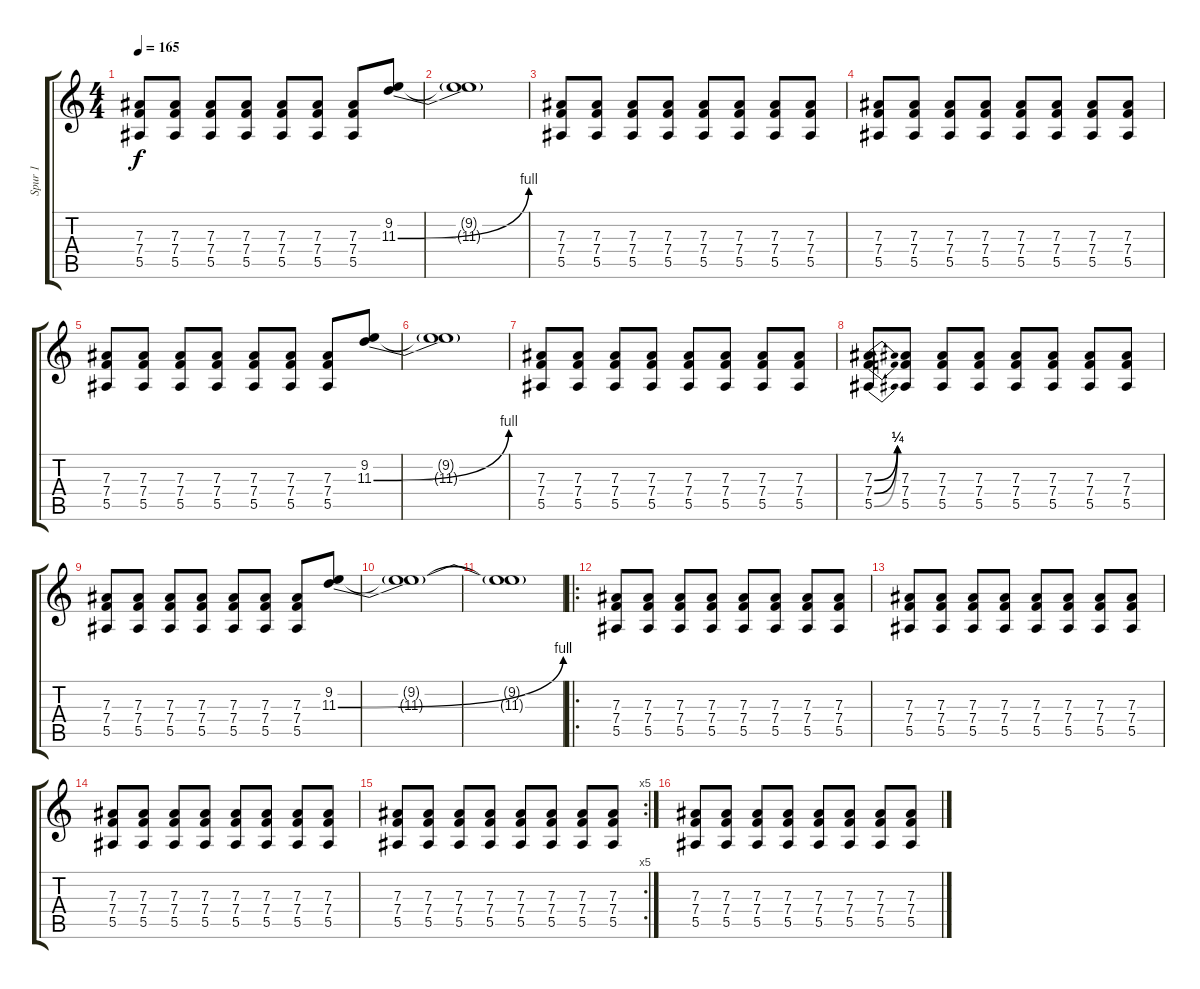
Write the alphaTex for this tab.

\track ("Spur 1" "Spur 1") {instrument distortionguitar}
\staff {score tabs}
\tuning (C4 G3 Eb3 Bb2 F2 C2) {hide}
\ts (4 4)
\tempo 165
\clef g2
\ks c
(7.3 7.4 5.5).8{dy f} (7.3 7.4 5.5).8 (7.3 7.4 5.5).8 (7.3 7.4 5.5).8 (7.3 7.4 5.5).8 (7.3 7.4 5.5).8 (7.3 7.4 5.5).8 (9.2 11.3{be (bend 0 0 60 4)}).8 |
(9.2{t} 11.3{t}).1 |
(7.3 7.4 5.5).8 (7.3 7.4 5.5).8 (7.3 7.4 5.5).8 (7.3 7.4 5.5).8 (7.3 7.4 5.5).8 (7.3 7.4 5.5).8 (7.3 7.4 5.5).8 (7.3 7.4 5.5).8 |
(7.3 7.4 5.5).8 (7.3 7.4 5.5).8 (7.3 7.4 5.5).8 (7.3 7.4 5.5).8 (7.3 7.4 5.5).8 (7.3 7.4 5.5).8 (7.3 7.4 5.5).8 (7.3 7.4 5.5).8 |
(7.3 7.4 5.5).8 (7.3 7.4 5.5).8 (7.3 7.4 5.5).8 (7.3 7.4 5.5).8 (7.3 7.4 5.5).8 (7.3 7.4 5.5).8 (7.3 7.4 5.5).8 (9.2 11.3{be (bend 0 0 60 4)}).8 |
(9.2{t} 11.3{t}).1 |
(7.3 7.4 5.5).8 (7.3 7.4 5.5).8 (7.3 7.4 5.5).8 (7.3 7.4 5.5).8 (7.3 7.4 5.5).8 (7.3 7.4 5.5).8 (7.3 7.4 5.5).8 (7.3 7.4 5.5).8 |
(7.3{be (bend 0 0 60 1)} 7.4{be (bend 0 0 60 1)} 5.5{be (bend 0 0 60 1)}).8 (7.3 7.4 5.5).8 (7.3 7.4 5.5).8 (7.3 7.4 5.5).8 (7.3 7.4 5.5).8 (7.3 7.4 5.5).8 (7.3 7.4 5.5).8 (7.3 7.4 5.5).8 |
(7.3 7.4 5.5).8 (7.3 7.4 5.5).8 (7.3 7.4 5.5).8 (7.3 7.4 5.5).8 (7.3 7.4 5.5).8 (7.3 7.4 5.5).8 (7.3 7.4 5.5).8 (9.2 11.3{be (bend 0 0 60 4)}).8 |
(9.2{t} 11.3{t}).1 |
(9.2{t} 11.3{t}).1 |
\ro
(7.3 7.4 5.5).8 (7.3 7.4 5.5).8 (7.3 7.4 5.5).8 (7.3 7.4 5.5).8 (7.3 7.4 5.5).8 (7.3 7.4 5.5).8 (7.3 7.4 5.5).8 (7.3 7.4 5.5).8 |
(7.3 7.4 5.5).8 (7.3 7.4 5.5).8 (7.3 7.4 5.5).8 (7.3 7.4 5.5).8 (7.3 7.4 5.5).8 (7.3 7.4 5.5).8 (7.3 7.4 5.5).8 (7.3 7.4 5.5).8 |
(7.3 7.4 5.5).8 (7.3 7.4 5.5).8 (7.3 7.4 5.5).8 (7.3 7.4 5.5).8 (7.3 7.4 5.5).8 (7.3 7.4 5.5).8 (7.3 7.4 5.5).8 (7.3 7.4 5.5).8 |
\rc 5
(7.3 7.4 5.5).8 (7.3 7.4 5.5).8 (7.3 7.4 5.5).8 (7.3 7.4 5.5).8 (7.3 7.4 5.5).8 (7.3 7.4 5.5).8 (7.3 7.4 5.5).8 (7.3 7.4 5.5).8 |
(7.3 7.4 5.5).8 (7.3 7.4 5.5).8 (7.3 7.4 5.5).8 (7.3 7.4 5.5).8 (7.3 7.4 5.5).8 (7.3 7.4 5.5).8 (7.3 7.4 5.5).8 (7.3 7.4 5.5).8
